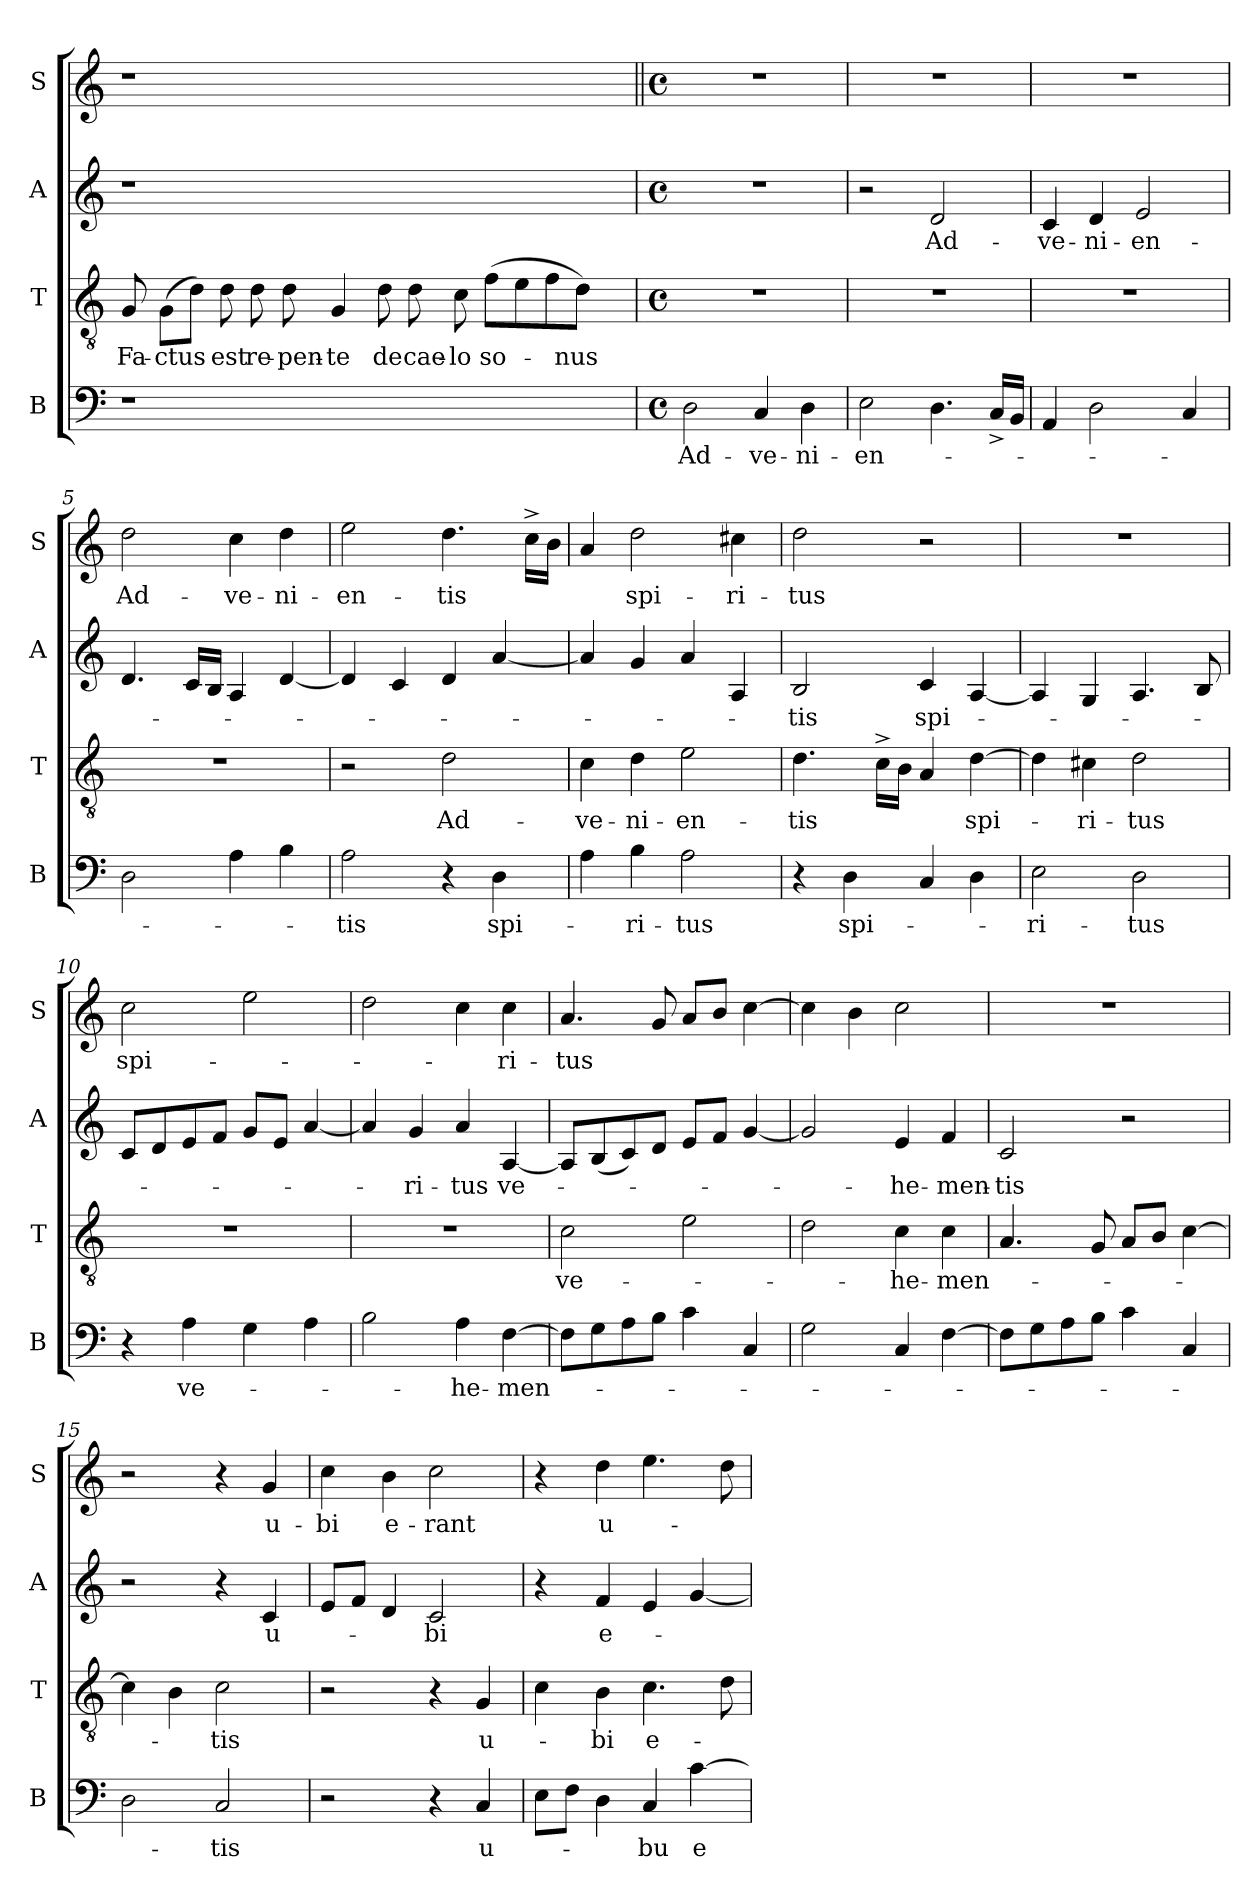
**kern	**text	**kern	**text	**kern	**text	**kern	**text
*part4	*part4	*part3	*part3	*part2	*part2	*part1	*part1
*staff4	*staff4	*staff3	*staff3	*staff2	*staff2	*staff1	*staff1
*I"B	*	*I"T	*	*I"A	*	*I"S	*
*I'B	*	*I'T	*	*I'A	*	*I'S	*
!!LO:PB:g=z
*stria5	*	*stria5	*	*stria5	*	*stria5	*
*clefF4	*	*clefGv2	*	*clefG2	*	*clefG2	*
=1	=1	=1	=1	=1	=1	=1	=1
!LO:N:vis=1	!	!	!LO:LY:b	!LO:N:vis=1	!	!LO:N:vis=1	!
*	*	*^	*	*	*	*	*
1r	.	8G/	1..ryy	Fa-	1r	.	1r	.
!	!	!	!	!LO:LY:b:cj	!	!	!	!
.	.	(>8G\L	.	-ctus	.	.	.	.
.	.	8d\J)	.	.	.	.	.	.
!	!	!	!	!LO:LY:b:cj	!	!	!	!
.	.	8d\	.	est	.	.	.	.
!	!	!	!	!LO:LY:b	!	!	!	!
.	.	8d\	.	re-	.	.	.	.
!	!	!	!	!LO:LY:b:cj	!	!	!	!
.	.	8d\	.	-pen-	.	.	.	.
!	!	!	!	!LO:LY:b:rj	!	!	!	!
.	.	4G/	.	-te	.	.	.	.
!	!	!	!	!LO:LY:b:cj	!	!	!	!
1ryy	.	8d\	.	de	1ryy	.	1ryy	.
!	!	!	!	!LO:LY:b:cj	!	!	!	!
.	.	8d\	.	cae-	.	.	.	.
!	!	!	!	!LO:LY:b:rj	!	!	!	!
.	.	8c\	.	-lo	.	.	.	.
!	!	!	!	!LO:LY:b:cj	!	!	!	!
.	.	(>8f\L	.	so-	.	.	.	.
.	.	8e\	.	.	.	.	.	.
.	.	8f\	.	.	.	.	.	.
!	!	!	!	!LO:LY:b:cj	!	!	!	!
.	.	8d\J)	4d\	-nus	.	.	.	.
.	.	8ryy	.	.	.	.	.	.
*	*	*v	*v	*	*	*	*	*
=2	=2||	=2	=2||	=2	=2||	=2||	=2||
*M4/4	*	*M4/4	*	*M4/4	*	*M4/4	*
*met(c)	*	*met(c)	*	*met(c)	*	*met(c)	*
!	!LO:LY:b:cj	!	!	!	!	!	!
2D\	Ad-	1r	.	1r	.	1r	.
!	!LO:LY:b	!	!	!	!	!	!
4C/	-ve-	.	.	.	.	.	.
!	!LO:LY:b:rj	!	!	!	!	!	!
4D\	-ni-	.	.	.	.	.	.
=3	=3	=3	=3	=3	=3	=3	=3
!	!LO:LY:b:cj	!	!	!	!	!	!
2E\	-en-	1r	.	2r	.	1r	.
!	!	!	!	!	!LO:LY:b:cj	!	!
4.D\	.	.	.	2d/	Ad-	.	.
16C^>/L	.	.	.	.	.	.	.
16BB/J	.	.	.	.	.	.	.
=4	=4	=4	=4	=4	=4	=4	=4
!	!	!	!	!	!LO:LY:b:cj	!	!
4AA/	.	1r	.	4c/	-ve-	1r	.
!	!	!	!	!	!LO:LY:b:cj	!	!
2D\	.	.	.	4d/	-ni-	.	.
!	!	!	!	!	!LO:LY:b:cj	!	!
.	.	.	.	2e/	-en-	.	.
4C/	.	.	.	.	.	.	.
=5	=5	=5	=5	=5	=5	=5	=5
!	!	!	!	!	!	!	!LO:LY:b:cj
2D\	.	1r	.	4.d/	.	2dd\	Ad-
.	.	.	.	16c/L	.	.	.
.	.	.	.	16B/J	.	.	.
!	!	!	!	!	!	!	!LO:LY:b
4A\	.	.	.	4A/	.	4cc\	-ve-
!	!	!	!	!	!	!	!LO:LY:b:rj
4B\	.	.	.	[<4d/	.	4dd\	-ni-
=6	=6	=6	=6	=6	=6	=6	=6
!	!LO:LY:b:cj	!	!	!	!	!	!LO:LY:b:cj
2A\	-tis	2r	.	4d/]	.	2ee\	-en-
.	.	.	.	4c/	.	.	.
!	!	!	!LO:LY:b:cj	!	!	!	!LO:LY:b:cj
4r	.	2d\	Ad-	4d/	.	4.dd\	-tis
!	!LO:LY:b:cj	!	!	!	!	!	!
4D\	spi-	.	.	[>4a/	.	.	.
.	.	.	.	.	.	16cc^<\L	.
.	.	.	.	.	.	16b\J	.
!!LO:LB:g=z
=7	=7	=7	=7	=7	=7	=7	=7
!	!	!	!LO:LY:b:cj	!	!	!	!
4A\	.	4c\	-ve-	4a/]	.	4a/	.
!	!LO:LY:b:cj	!	!LO:LY:b:cj	!	!	!	!LO:LY:b:cj
4B\	-ri-	4d\	-ni-	4g/	.	2dd\	spi-
!	!LO:LY:b:cj	!	!LO:LY:b:cj	!	!	!	!
2A\	-tus	2e\	-en-	4a/	.	.	.
!	!	!	!	!	!	!	!LO:LY:b:cj
.	.	.	.	4A/	.	4cc#X\	-ri-
=8	=8	=8	=8	=8	=8	=8	=8
!	!	!	!LO:LY:b:cj	!	!LO:LY:b:cj	!	!LO:LY:b:cj
4r	.	4.d\	-tis	2B/	-tis	2dd\	-tus
!	!LO:LY:b:cj	!	!	!	!	!	!
4D\	spi-	.	.	.	.	.	.
.	.	16c^<\L	.	.	.	.	.
.	.	16B\J	.	.	.	.	.
!	!	!	!	!	!LO:LY:b:cj	!	!
4C/	.	4A/	.	4c/	spi-	2r	.
!	!	!	!LO:LY:b:cj	!	!	!	!
4D\	.	[>4d\	spi-	[<4A/	.	.	.
=9	=9	=9	=9	=9	=9	=9	=9
!	!LO:LY:b:cj	!	!	!	!	!	!
2E\	-ri-	4d\]	.	4A/]	.	1r	.
!	!	!	!LO:LY:b:cj	!	!	!	!
.	.	4c#X\	-ri-	4G/	.	.	.
!	!LO:LY:b:cj	!	!LO:LY:b:cj	!	!	!	!
2D\	-tus	2d\	-tus	4.A/	.	.	.
.	.	.	.	8B/	.	.	.
=10	=10	=10	=10	=10	=10	=10	=10
!	!	!	!	!	!	!	!LO:LY:b:cj
4r	.	1r	.	8c/L	.	2cc\	spi-
.	.	.	.	8d/	.	.	.
!	!LO:LY:b:cj	!	!	!	!	!	!
4A\	ve-	.	.	8e/	.	.	.
.	.	.	.	8f/J	.	.	.
4G\	.	.	.	8g/L	.	2ee\	.
.	.	.	.	8e/J	.	.	.
4A\	.	.	.	[<4a/	.	.	.
=11	=11	=11	=11	=11	=11	=11	=11
2B\	.	1r	.	4a/]	.	2dd\	.
!	!	!	!	!	!LO:LY:b:cj	!	!
.	.	.	.	4g/	-ri-	.	.
!	!LO:LY:b	!	!	!	!LO:LY:b:cj	!	!
4A\	-he-	.	.	4a/	-tus	4cc\	.
!	!LO:LY:b:rj	!	!	!	!LO:LY:b:cj	!	!LO:LY:b:cj
[>4F\	-men-	.	.	[<4A/	ve-	4cc\	-ri-
=12	=12	=12	=12	=12	=12	=12	=12
!	!	!	!LO:LY:b:cj	!	!	!	!LO:LY:b:cj
8F\L]	.	2c\	ve-	8A/L]	.	4.a/	-tus
8G\	.	.	.	(>8B/	.	.	.
8A\	.	.	.	8c/)	.	.	.
8B\J	.	.	.	8d/J	.	8g/	.
4c\	.	2e\	.	8e/L	.	8a/L	.
.	.	.	.	8f/J	.	8b/J	.
4C/	.	.	.	[>4g/	.	[<4cc\	.
!!LO:LB:g=z
=13	=13	=13	=13	=13	=13	=13	=13
2G\	.	2d\	.	2g/]	.	4cc\]	.
.	.	.	.	.	.	4b\	.
!	!	!	!LO:LY:b	!	!LO:LY:b	!	!
4C/	.	4c\	-he-	4e/	-he-	2cc\	.
!	!	!	!LO:LY:b:rj	!	!LO:LY:b:rj	!	!
[>4F\	.	4c\	-men-	4f/	-men-	.	.
=14	=14	=14	=14	=14	=14	=14	=14
!	!	!	!	!	!LO:LY:b:cj	!	!
8F\L]	.	4.A/	.	2c/	-tis	1r	.
8G\	.	.	.	.	.	.	.
8A\	.	.	.	.	.	.	.
8B\J	.	8G/	.	.	.	.	.
4c\	.	8A/L	.	2r	.	.	.
.	.	8B/J	.	.	.	.	.
4C/	.	[>4c\	.	.	.	.	.
=15	=15	=15	=15	=15	=15	=15	=15
2D\	.	4c\]	.	2r	.	2r	.
.	.	4B\	.	.	.	.	.
!	!LO:LY:b:cj	!	!LO:LY:b:cj	!	!	!	!
2C/	-tis	2c\	-tis	4r	.	4r	.
!	!	!	!	!	!LO:LY:b:cj	!	!LO:LY:b:cj
.	.	.	.	4c/	u-	4g/	u-
=16	=16	=16	=16	=16	=16	=16	=16
!	!	!	!	!	!	!	!LO:LY:b:cj
2r	.	2r	.	8e/L	.	4cc\	-bi
.	.	.	.	8f/J	.	.	.
!	!	!	!	!	!	!	!LO:LY:b
.	.	.	.	4d/	.	4b\	e-
!	!	!	!	!	!LO:LY:b:cj	!	!LO:LY:b:cj
4r	.	4r	.	2c/	-bi	2cc\	-rant
!	!LO:LY:b:cj	!	!LO:LY:b:cj	!	!	!	!
4C/	u-	4G/	u-	.	.	.	.
=17	=17	=17	=17	=17	=17	=17	=17
8E\L	.	4c\	.	4r	.	4r	.
8F\J	.	.	.	.	.	.	.
!	!	!	!LO:LY:b:cj	!	!LO:LY:b:cj	!	!LO:LY:b:cj
4D\	.	4B\	-bi	4f/	e-	4dd\	u-
!	!LO:LY:b:cj	!	!LO:LY:b:cj	!	!	!	!
4C/	-bu	4.c\	e-	4e/	.	4.ee\	.
!	!LO:LY:b:cj	!	!	!	!	!	!
[>4c\	e-	.	.	[<4g/	.	.	.
.	.	8d\	.	.	.	8dd\	.
=	=	=	=	=	=	=	=
*-	*-	*-	*-	*-	*-	*-	*-
